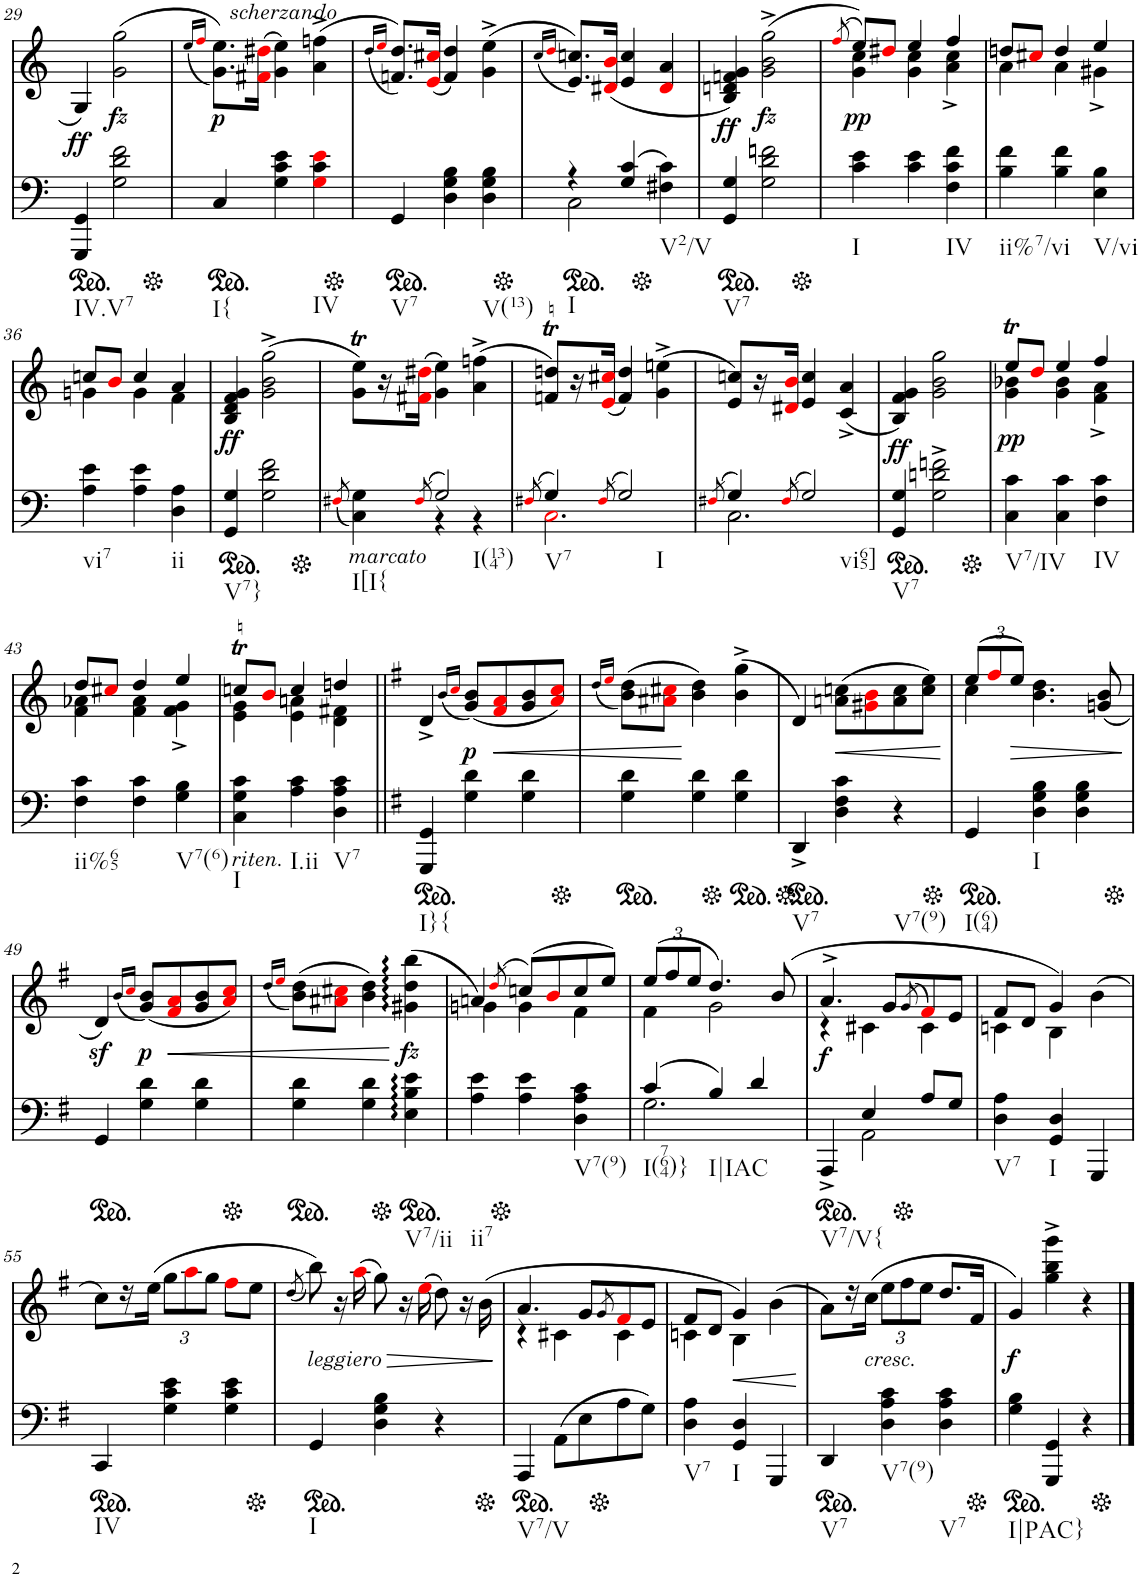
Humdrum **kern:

**kern	**kern	**dynam
*part2	*part1	*part1
*staff2	*staff1	*staff1
*I"Piano	*I"Piano	*
*I'Pno	*I'Pno	*
!!LO:PB:g=z
*clefF4	*clefG2	*
*k[]	*k[]	*
*M3/4	*M3/4	*
*ped	*	*
=29	=29	=29
!LO:TX:b:t=IV.V7	!	!
!	!	!LO:DY:b
4GGG/ 4GG/	4G/	ff
!	!	!LO:DY:b
2G\ 2d\ 2f\	(2g\ 2gg\	fz
=30	=30	=30
.	(16qee/LL	.
.	16qffi/JJ	.
*Xped	*	*
*ped	*	*
!	!LO:TX:b:i:t=scherzando	!
!LO:TX:b:t=I{	!	!
!	!	!LO:DY:b
4C/	8.g\ 8.ee\L))	p
.	(16f#Xi\ 16dd#Xi\Jk	.
4G\ 4c\ 4e\	4g\ 4ee\)	.
!LO:TX:b:t=IV	!	!
4Gi\ 4c\ 4ei\	(4a\^ 4ffn\^	.
=31	=31	=31
.	(16qdd/LL	.
.	16qeei/JJ	.
*Xped	*	*
*ped	*	*
!LO:TX:b:t=V7	!	!
4GG/	8.fn/ 8.dd/L))	.
.	(16ei/ 16cc#Xi/Jk	.
4D\ 4G\ 4B\	4f/ 4dd/)	.
!LO:TX:b:t=V(13)	!	!
4D\ 4G\ 4B\	(4g\^ 4ee\^	.
=32	=32	=32
.	(16qcc/LL	.
.	16qddi/JJ	.
*Xped	*	*
*ped	*	*
*^	*	*
!LO:TX:b:t=I	!	!	!
4r	2C\	8.e/ 8.ccn/L))	.
.	.	(16d#Xi/ 16bi/Jk	.
(4G/ 4c/	.	4e/ 4cc/	.
*Xped	*	*	*
!LO:TX:b:t=V2/V	!	!	!
4F#X\ 4c\)	4ryy	4d#i/ 4a/	.
*v	*v	*	*
=33	=33	=33
*ped	*	*
*^	*	*
!LO:TX:b:t=V7	!	!	!
!	!	!	!LO:DY:b
*v	*v	*	*
4GG/ 4G/	4B/ 4dn/ 4fn/ 4g/)	ff
!	!	!LO:DY:b
2G\ 2d\ 2fn\	(2g\^ 2b\^ 2gg\^	fz
=34	=34	=34
.	(8qffi/	.
*Xped	*	*
*	*^	*
!LO:TX:b:t=I	!	!	!
!	!	!	!LO:DY:b
4c\ 4e\	8ee/L))	4g\ 4cc\	pp
.	8dd#Xi/J	.	.
4c\ 4e\	4ee/	4g\ 4cc\	.
!LO:TX:b:t=IV	!	!	!
4F\ 4c\ 4f\	4ff/	4a\^ 4cc\^	.
=35	=35	=35	=35
!LO:TX:b:t=ii%7/vi	!	!	!
4B\ 4f\	8ddn/L	4a\	.
.	8cc#Xi/J	.	.
4B\ 4f\	4dd/	4a\	.
!LO:TX:b:t=V/vi	!	!	!
4E\ 4B\	4ee/	4g#X^\	.
!!LO:LB:g=z	!!
=36	=36	=36	=36
!LO:TX:b:t=vi7	!	!	!
4A\ 4e\	8ccn/L	4gn\	.
.	8bi/J	.	.
4A\ 4e\	4cc/	4g\	.
!LO:TX:b:t=ii	!	!	!
4D\ 4A\	4a/	4f\	.
*	*v	*v	*
=37	=37	=37
*ped	*	*
*	*^	*
!LO:TX:b:t=V7}	!	!	!
!	!	!	!LO:DY:b
*	*v	*v	*
4GG/ 4G/	4B/ 4d/ 4f/ 4g/	ff
2G\ 2d\ 2f\	(2g\^ 2b\^ 2gg\^	.
=38	=38	=38
*Xped	*	*
(8qF#Xi/	.	.
*^	*	*
!LO:TX:b:i:t=marcato	!	!	!
!LO:TX:b:t=I[I{	!	!	!
4C\ 4G\)	4ryy	8g\T 8ee\TL)	.
.	.	16r	.
.	.	(16f#Xi\ 16dd#Xi\JJ	.
(8qF#i/	.	.	.
!LO:TX:b:t=I(134)	!	!	!
2G/)	4r	4g\ 4ee\)	.
.	4r	(4a\^ 4ffn\^	.
=39	=39	=39	=39
(8qF#Xi/	.	.	.
!LO:TX:b:t=V7	!	!	!
4G/)	2.Ci\	8fn/T 8ddn/TL)	.
.	.	16r	.
.	.	(16ei/ 16cc#Xi/JJ	.
(8qF#i/	.	.	.
!LO:TX:b:t=I	!	!	!
2G/)	.	4f/ 4dd/)	.
.	.	(4g\^ 4een\^	.
=40	=40	=40	=40
(8qF#Xi/	.	.	.
4G/)	2.C\	8e/ 8ccn/L)	.
.	.	16r	.
.	.	16d#Xi/ 16bi/JJ	.
(8qF#i/	.	.	.
!LO:TX:b:t=vi65]	!	!	!
2G/)	.	4e/ 4cc/	.
.	.	(4c/^ 4a/^	.
*v	*v	*	*
=41	=41	=41
*ped	*	*
!LO:TX:b:t=V7	!	!
!	!	!LO:DY:b
4GG/ 4G/	4B/ 4f/ 4g/)	ff
2G\^ 2dn\^ 2fn\^	2g\ 2b\ 2gg\	.
=42	=42	=42
*Xped	*	*
*	*^	*
!LO:TX:b:t=V7/IV	!	!	!
!	!	!	!LO:DY:b
4C\ 4c\	8eet/L	4g\ 4b-X\	pp
.	8ddi/J	.	.
4C\ 4c\	4ee/	4g\ 4b-\	.
!LO:TX:b:t=IV	!	!	!
4F\ 4c\	4ff/	4f\^ 4a\^	.
!!LO:LB:g=z	!!
=43	=43	=43	=43
!LO:TX:b:t=ii%65	!	!	!
4F\ 4c\	8dd/L	4f\ 4a-X\	.
.	8cc#Xi/J	.	.
4F\ 4c\	4dd/	4f\ 4a-\	.
!LO:TX:b:t=V7(6)	!	!	!
4G\ 4B\	4ee/	4f\^ 4g\^	.
=44	=44	=44	=44
!LO:TX:b:i:t=riten.	!	!	!
!LO:TX:b:t=I	!	!	!
4C\ 4G\ 4c\	8ccnT/L	4e\ 4g\	.
.	8bi/J	.	.
!LO:TX:b:t=I.ii	!	!	!
4A\ 4c\	4cc/	4e\ 4an\	.
!LO:TX:b:t=V7	!	!	!
4D\ 4A\ 4c\	4ddn/	4d\ 4f#X\	.
*	*v	*v	*
=45||	=45||	=45||
*k[f#]	*k[f#]	*
*ped	*	*
*	*^	*
!LO:TX:b:t=I}{	!	!	!
*	*v	*v	*
4GGG/ 4GG/	4d^/	.
.	(16qb/LL	.
.	16qcci/JJ	.
!	!	!LO:DY:b
4G\ 4d\	(8g/ 8b/L)	p
!	!	!LO:HP:b
.	8f#i/ 8ai/	<
4G\ 4d\	8g/ 8b/	.
.	8ai/ 8cci/J)	.
=46	=46	=46
.	(16qdd/LL	.
.	16qeei/JJ	.
*Xped	*	*
*ped	*	*
4G\ 4d\	(8b\ 8dd\L)	.
.	8a#Xi\ 8cc#Xi\J	.
4G\ 4d\	4b\ 4dd\)	[
*Xped	*	*
*ped	*	*
4G\ 4d\	(4b\^ 4gg\^	.
=47	=47	=47
*Xped	*	*
*ped	*	*
!LO:TX:b:t=V7	!	!
4DD^/	4d/)	.
!	!	!LO:HP:b
4D\ 4F#\ 4c\	(8an\ 8ccn\L	<
.	8g#Xi\ 8bi\	.
!LO:TX:b:t=V7(9)	!	!
4r	8a\ 8cc\	.
.	8cc\ 8ee\J)	.
.	.	[
=48	=48	=48
*Xped	*	*
*ped	*	*
*	*Xbrackettup	*
*	*^	*
!LO:TX:b:t=I(64)	!	!	!
4GG/	(12ee/L	4cc\	.
.	12ff#i/	.	.
!	!	!	!LO:HP:b
.	12ee/J)	.	>
!LO:TX:b:t=I	!	!	!
4D\ 4G\ 4B\	2ryy	4.b\ 4.dd\	.
4D\ 4G\ 4B\	.	.	.
.	.	(8gn/ 8b/	.
*	*v	*v	*
.	.	]
!!LO:LB:g=z
=49	=49	=49
*Xped	*	*
*ped	*	*
4GG/	4dz</)	.
.	(16qb/LL	.
.	16qcci/JJ	.
!	!	!LO:DY:b
4G\ 4d\	(8g/ 8b/L)	p
!	!	!LO:HP:b
.	8f#i/ 8ai/	<
4G\ 4d\	8g/ 8b/	.
.	8ai/ 8cci/J)	.
=50	=50	=50
.	(16qdd/LL	.
.	16qeei/JJ	.
*Xped	*	*
*ped	*	*
4G\ 4d\	(8b\ 8dd\L)	.
.	8a#Xi\ 8cc#Xi\J	.
4G\ 4d\	4b\ 4dd\)	.
*Xped	*	*
*ped	*	*
!LO:TX:b:t=V7/ii	!	!
!	!	!LO:DY:n=1:b
4E\ 4B\ 4e\	(4g#X\ 4dd\ 4bb\	[ fz
=51	=51	=51
*	*^	*
!LO:TX:b:t=ii7	!	!	!
4A\ 4e\	4an/)	4gn\	.
.	(8qddi/	.	.
*Xped	*	*	*
4A\ 4e\	(8ccn/L)	4g\	.
.	8bi/	.	.
!LO:TX:b:t=V7(9)	!	!	!
4D\ 4A\ 4c\	8cc/	4f#\	.
.	8ee/J)	.	.
=52	=52	=52	=52
*^	*	*	*
!LO:TX:b:t=I(764)}	!	!	!	!
(4c/	2.G\	(12ee/L	4f#\	.
.	.	12ff#/	.	.
.	.	12ee/J	.	.
!LO:TX:b:t=I|IAC	!	!	!	!
4B/)	.	4.dd/)	2g\	.
4d/	.	.	.	.
.	.	(8b/	.	.
=53	=53	=53	=53	=53
*ped	*	*	*	*
!LO:TX:b:t=V7/V{	!	!	!	!
!	!	!	!	!LO:DY:b
4AAA^/	4ryy	4.a^/	4r	f
4E/	2AA\	.	4c#X\	.
.	.	8g/L	.	.
.	.	(8qg/	.	.
*Xped	*	*	*	*
8A/L	.	8f#i/)	4c#\	.
8G/J	.	8e/J	.	.
*v	*v	*	*	*
=54	=54	=54	=54
!LO:TX:b:t=V7	!	!	!
4D\ 4A\	8f#/L	4cn\	.
.	8d/J	.	.
!LO:TX:b:t=I	!	!	!
4GG/ 4D/	4g/)	4B\	.
4GGG/	(4b\	4ryy	.
*	*v	*v	*
!!LO:LB:g=z
=55	=55	=55
*ped	*	*
*	*^	*
!LO:TX:b:t=IV	!	!	!
*	*v	*v	*
4CC/	8cc\L)	.
.	16r	.
.	(16ee\JJ	.
4G\ 4c\ 4e\	12gg\L	.
.	12aai\	.
.	12gg\J	.
4G\ 4c\ 4e\	8ff#i\L	.
.	8ee\J	.
=56	=56	=56
.	(8qdd/	.
*Xped	*	*
*ped	*	*
!	!LO:TX:b:i:t=leggiero	!
!LO:TX:b:t=I	!	!
4GG/	8bb\))	.
.	16r	.
.	(16aai\	.
4D\ 4G\ 4B\	8gg\)	.
.	16r	.
.	(16eei\	.
4r	8dd\)	.
.	16r	.
.	(16b\	.
=57	=57	=57
*Xped	*	*
*ped	*	*
*	*^	*
!LO:TX:b:t=V7/V	!	!	!
4AAA/	4.a/	4r	.
(8AA\L	.	4c#X\	.
8E\	8g/L	.	.
.	8qg/	.	.
*Xped	*	*	*
8A\	8f#i/	4c#\	.
8G\J)	8e/J	.	.
=58	=58	=58	=58
!LO:TX:b:t=V7	!	!	!
4D\ 4A\	8f#/L	4cn\	.
.	8d/J	.	.
!LO:TX:b:t=I	!	!	!
!	!	!	!LO:HP:b
4GG/ 4D/	4g/)	4B\	<
4GGG/	(4b\	4ryy	.
*	*v	*v	*
.	.	[
=59	=59	=59
*ped	*	*
!LO:TX:b:t=V7	!	!
4DD/	8a\L)	.
.	16r	.
!	!LO:TX:b:i:t=cresc.	!
.	(16cc\JJ	.
!LO:TX:b:t=V7(9)	!	!
4D\ 4A\ 4c\	12ee\L	.
.	12ff#\	.
.	12ee\J	.
!LO:TX:b:t=V7	!	!
4D\ 4A\ 4c\	8.dd/L	.
.	16f#/Jk	.
=60	=60	=60
*Xped	*	*
*ped	*	*
!LO:TX:b:t=I|PAC}	!	!
!	!	!LO:DY:b
4G\ 4B\	4g/)	f
4GGG/ 4GG/	4gg\^ 4bb\^ 4ggg\^	.
4r	4r	.
*Xped	*	*
==	==	==
*-	*-	*-
